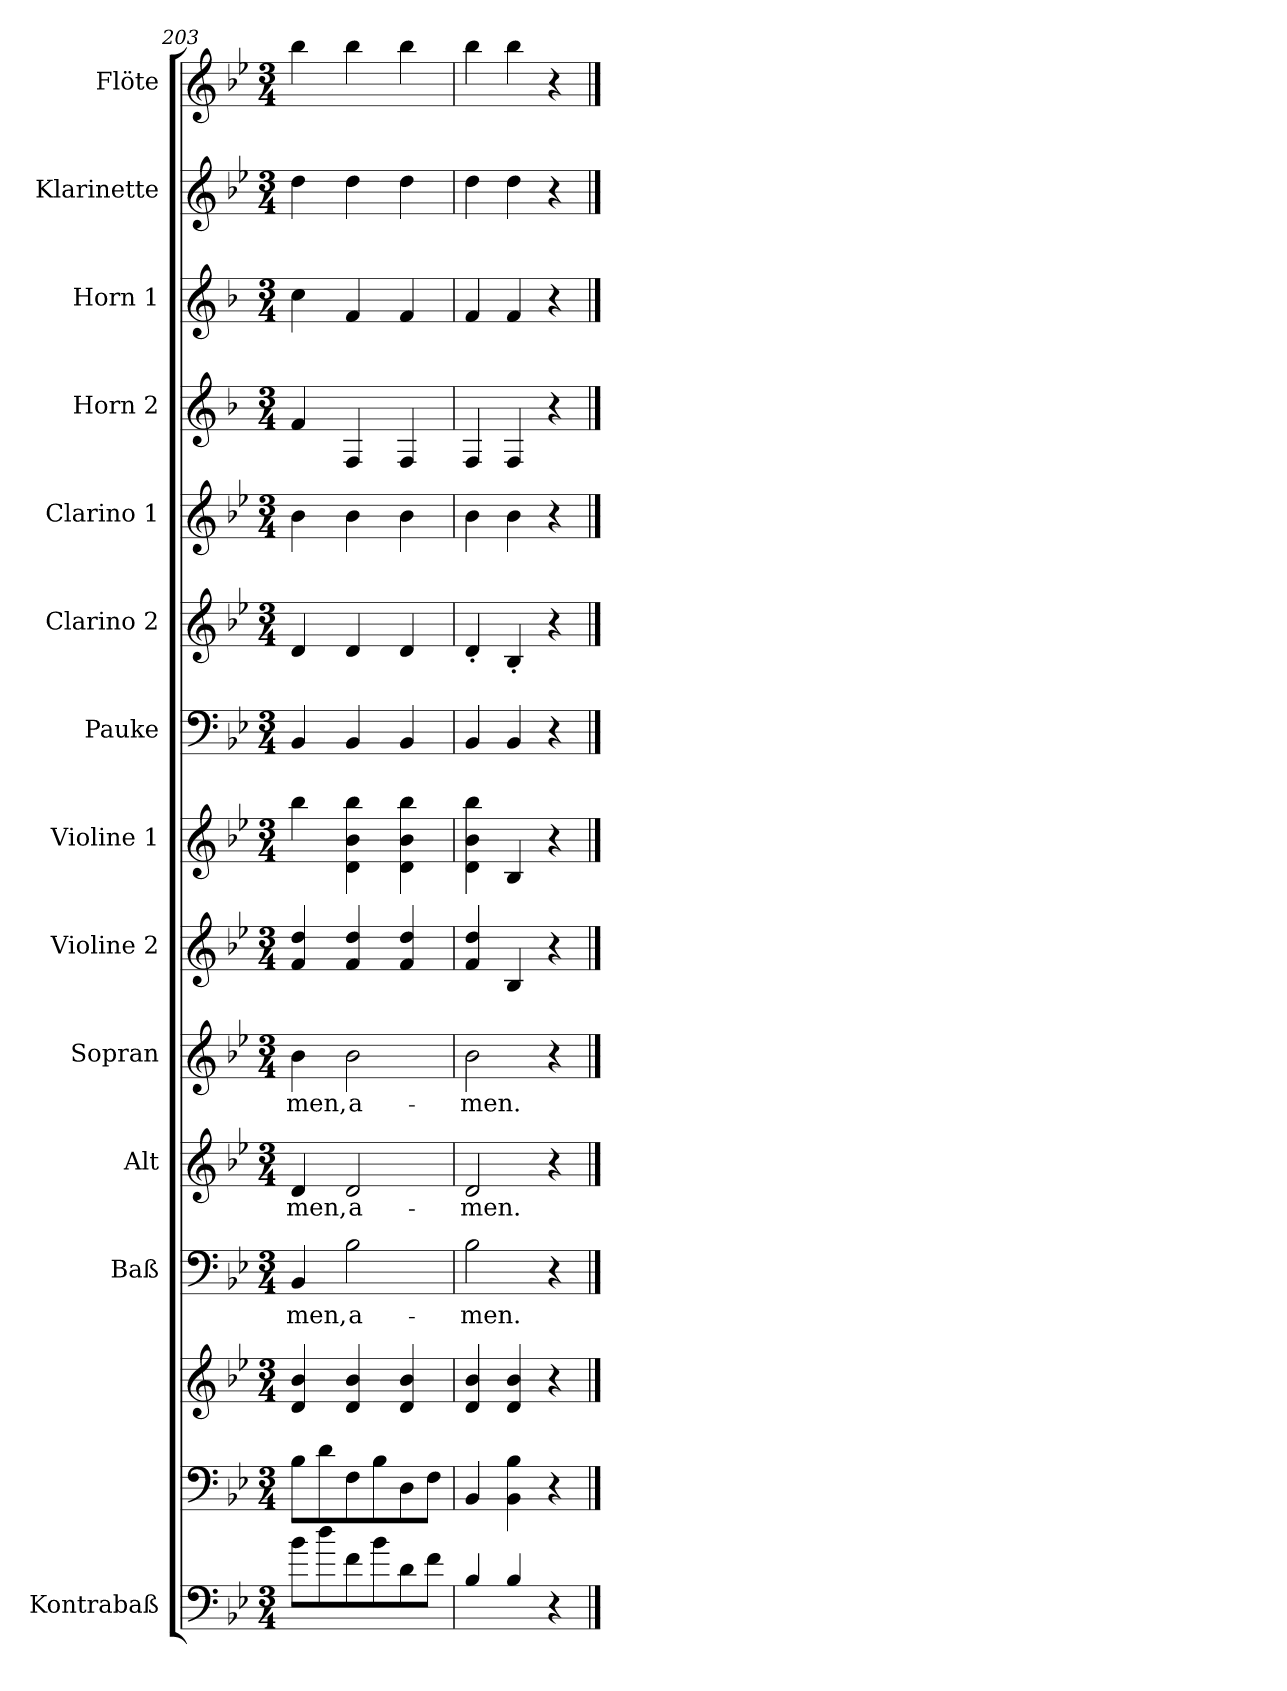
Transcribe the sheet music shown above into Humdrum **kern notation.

**kern	**kern	**kern	**kern	**text	**kern	**text	**kern	**text	**kern	**kern	**kern	**kern	**kern	**kern	**kern	**kern	**kern
*part14	*part13	*part13	*part12	*part12	*part11	*part11	*part10	*part10	*part9	*part8	*part7	*part6	*part5	*part4	*part3	*part2	*part1
*staff15	*staff14	*staff13	*staff12	*staff12	*staff11	*staff11	*staff10	*staff10	*staff9	*staff8	*staff7	*staff6	*staff5	*staff4	*staff3	*staff2	*staff1
*I"Kontrabaß	*	*	*I"Baß	*	*I"Alt	*	*I"Sopran	*	*I"Violine 2	*I"Violine 1	*I"Pauke	*I"Clarino 2	*I"Clarino 1	*I"Horn 2	*I"Horn 1	*I"Klarinette	*I"Flöte
*I'Kb	*	*	*I'Baß	*	*I'Alt	*	*I'Sop	*	*I'Vln. 2	*I'Vln. 1	*I'Pk.	*	*	*I'Hrn. 2	*I'Hrn. 1	*	*I'Fl.
*clefF4	*clefF4	*clefG2	*clefF4	*	*clefG2	*	*clefG2	*	*clefG2	*clefG2	*clefF4	*clefG2	*clefG2	*clefG2	*clefG2	*clefG2	*clefG2
*ITrd7c12	*	*	*	*	*	*	*	*	*	*	*	*ITrd7c12	*ITrd7c12	*ITrd4c7	*ITrd4c7	*	*
*k[b-e-]	*k[b-e-]	*k[b-e-]	*k[b-e-]	*	*k[b-e-]	*	*k[b-e-]	*	*k[b-e-]	*k[b-e-]	*k[b-e-]	*k[b-e-]	*k[b-e-]	*k[b-e-]	*k[b-e-]	*k[b-e-]	*k[b-e-]
*B-:	*B-:	*B-:	*B-:	*	*B-:	*	*B-:	*	*B-:	*B-:	*B-:	*B-:	*B-:	*B-:	*B-:	*B-:	*B-:
*M3/4	*M3/4	*M3/4	*M3/4	*	*M3/4	*	*M3/4	*	*M3/4	*M3/4	*M3/4	*M3/4	*M3/4	*M3/4	*M3/4	*M3/4	*M3/4
=203	=203	=203	=203	=203	=203	=203	=203	=203	=203	=203	=203	=203	=203	=203	=203	=203	=203
!	!	!	!	!LO:LY:b	!	!LO:LY:b	!	!LO:LY:b	!	!	!	!	!	!	!	!	!
8B-\L	8B-\L	4d/ 4b-/	4BB-/	-men,	4d/	-men,	4b-\	-men,	4f/ 4dd/	4bb-\	4BB-/	4D/	4B-\	4B-/	4f\	4dd\	4bb-\
8d\	8d\	.	.	.	.	.	.	.	.	.	.	.	.	.	.	.	.
!	!	!	!	!LO:LY:b	!	!LO:LY:b	!	!LO:LY:b	!	!	!	!	!	!	!	!	!
8F\	8F\	4d/ 4b-/	2B-\	a-	2d/	a-	2b-\	a-	4f/ 4dd/	4d\ 4b-\ 4bb-\	4BB-/	4D/	4B-\	4BB-/	4B-/	4dd\	4bb-\
8B-\	8B-\	.	.	.	.	.	.	.	.	.	.	.	.	.	.	.	.
8D\	8D\	4d/ 4b-/	.	.	.	.	.	.	4f/ 4dd/	4d\ 4b-\ 4bb-\	4BB-/	4D/	4B-\	4BB-/	4B-/	4dd\	4bb-\
8F\J	8F\J	.	.	.	.	.	.	.	.	.	.	.	.	.	.	.	.
=204	=204	=204	=204	=204	=204	=204	=204	=204	=204	=204	=204	=204	=204	=204	=204	=204	=204
!	!	!	!	!LO:LY:b	!	!LO:LY:b	!	!LO:LY:b	!	!	!	!	!	!	!	!	!
4BB-/	4BB-/	4d/ 4b-/	2B-\	-men.	2d/	-men.	2b-\	-men.	4f/ 4dd/	4d\ 4b-\ 4bb-\	4BB-/	4D'</	4B-\	4BB-/	4B-/	4dd\	4bb-\
4BB-/	4BB-\ 4B-\	4d/ 4b-/	.	.	.	.	.	.	4B-/	4B-/	4BB-/	4BB-'</	4B-\	4BB-/	4B-/	4dd\	4bb-\
4r	4r	4r	4r	.	4r	.	4r	.	4r	4r	4r	4r	4r	4r	4r	4r	4r
==	==	==	==	==	==	==	==	==	==	==	==	==	==	==	==	==	==
*-	*-	*-	*-	*-	*-	*-	*-	*-	*-	*-	*-	*-	*-	*-	*-	*-	*-
